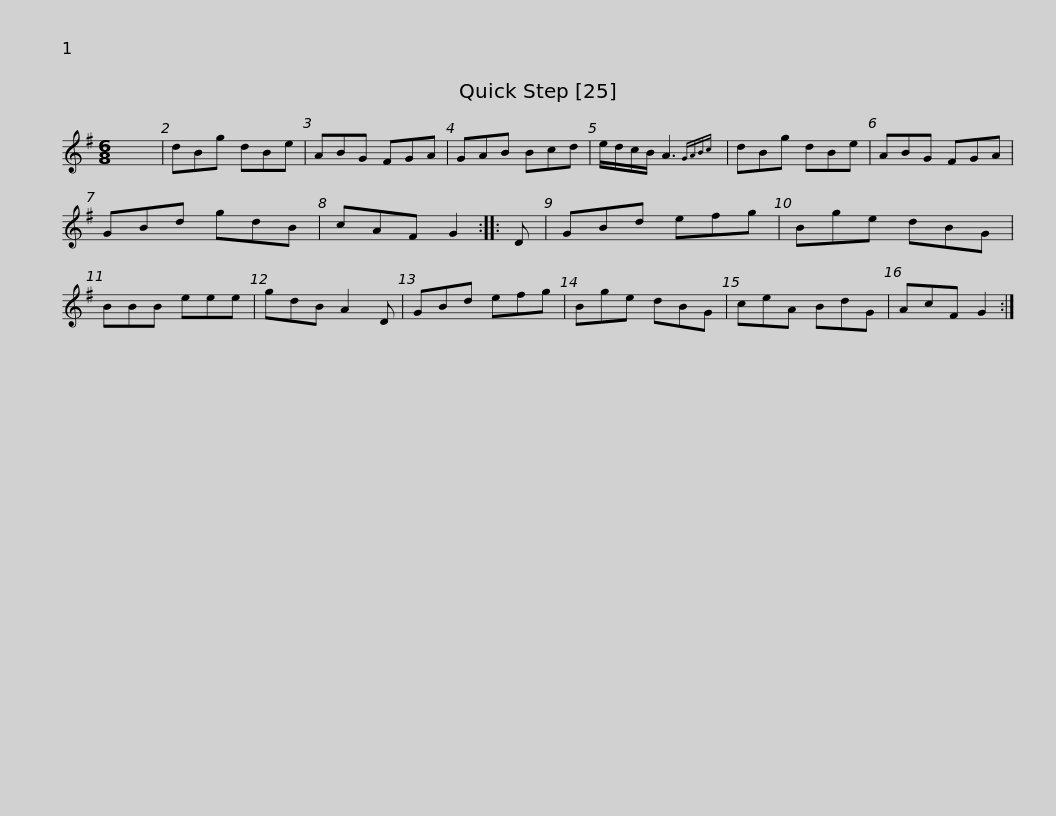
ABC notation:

X:1
L:1/8
M:6/8
I:linebreak $
K:G
V:1 treble
V:1
 x6 | dBg dBe | ABG FGA | GAB Bcd | e/d/c/B/ A3{GABc} | %5
 dBg dBe | ABG FGA | GBd gdB |$ cAF G2 :: D | %10
 GBd efg | Bge dBG | BBB eee | gdB A2 D | GBd efg | %15
 Bge dBG |$ ceA BdG | AcF G2 :| %18
